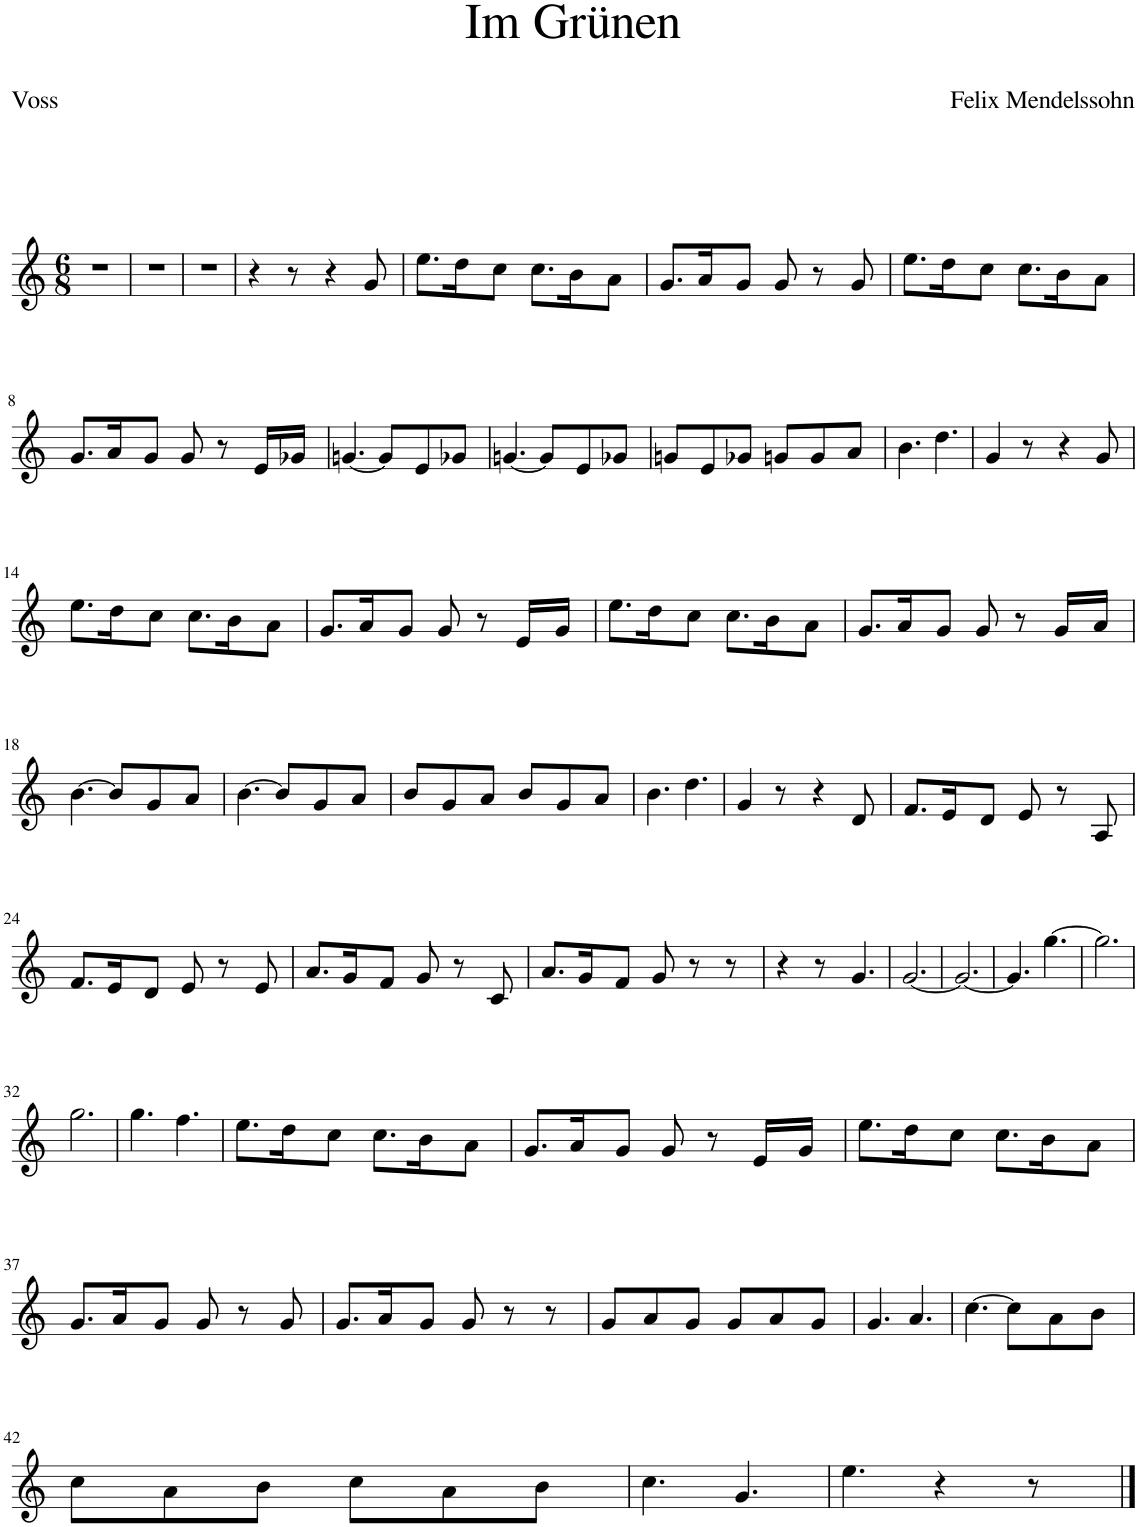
**kern
*part1
*staff1
*I"Piano
*I'Pno
*clefG2
*k[]
*M6/8
=1
2.r
=2
2.r
=3
2.r
=4
4r
8r
4r
8g/
=5
8.ee\L
16dd\K
8cc\J
8.cc\L
16b\K
8a\J
=6
8.g/L
16a/K
8g/J
8g/
8r
8g/
=7
8.ee\L
16dd\K
8cc\J
8.cc\L
16b\K
8a\J
!!LO:LB:g=z
=8
8.g/L
16a/K
8g/J
8g/
8r
16e/LL
16g-X/JJ
=9
[4.gn/
8g/L]
8e/
8g-X/J
=10
[4.gn/
8g/L]
8e/
8g-X/J
=11
8gn/L
8e/
8g-X/J
8gn/L
8g/
8a/J
=12
4.b\
4.dd\
=13
4g/
8r
4r
8g/
!!LO:LB:g=z
=14
8.ee\L
16dd\K
8cc\J
8.cc\L
16b\K
8a\J
=15
8.g/L
16a/K
8g/J
8g/
8r
16e/LL
16g/JJ
=16
8.ee\L
16dd\K
8cc\J
8.cc\L
16b\K
8a\J
=17
8.g/L
16a/K
8g/J
8g/
8r
16g/LL
16a/JJ
!!LO:LB:g=z
=18
[4.b\
8b/L]
8g/
8a/J
=19
[4.b\
8b/L]
8g/
8a/J
=20
8b/L
8g/
8a/J
8b/L
8g/
8a/J
=21
4.b\
4.dd\
=22
4g/
8r
4r
8d/
=23
8.f/L
16e/K
8d/J
8e/
8r
8A/
!!LO:LB:g=z
=24
8.f/L
16e/K
8d/J
8e/
8r
8e/
=25
8.a/L
16g/K
8f/J
8g/
8r
8c/
=26
8.a/L
16g/K
8f/J
8g/
8r
8r
=27
4r
8r
4.g/
=28
[2.g/
=29
2.g/_
=30
4.g/]
[4.gg\
=31
2.gg\]
!!LO:LB:g=z
=32
2.gg\
=33
4.gg\
4.ff\
=34
8.ee\L
16dd\K
8cc\J
8.cc\L
16b\K
8a\J
=35
8.g/L
16a/K
8g/J
8g/
8r
16e/LL
16g/JJ
=36
8.ee\L
16dd\K
8cc\J
8.cc\L
16b\K
8a\J
!!LO:LB:g=z
=37
8.g/L
16a/K
8g/J
8g/
8r
8g/
=38
8.g/L
16a/K
8g/J
8g/
8r
8r
=39
8g/L
8a/
8g/J
8g/L
8a/
8g/J
=40
4.g/
4.a/
=41
[4.cc\
8cc\L]
8a\
8b\J
!!LO:LB:g=z
=42
8cc\L
8a\
8b\J
8cc\L
8a\
8b\J
=43
4.cc\
4.g/
=44
4.ee\
4r
8r
==
*-
